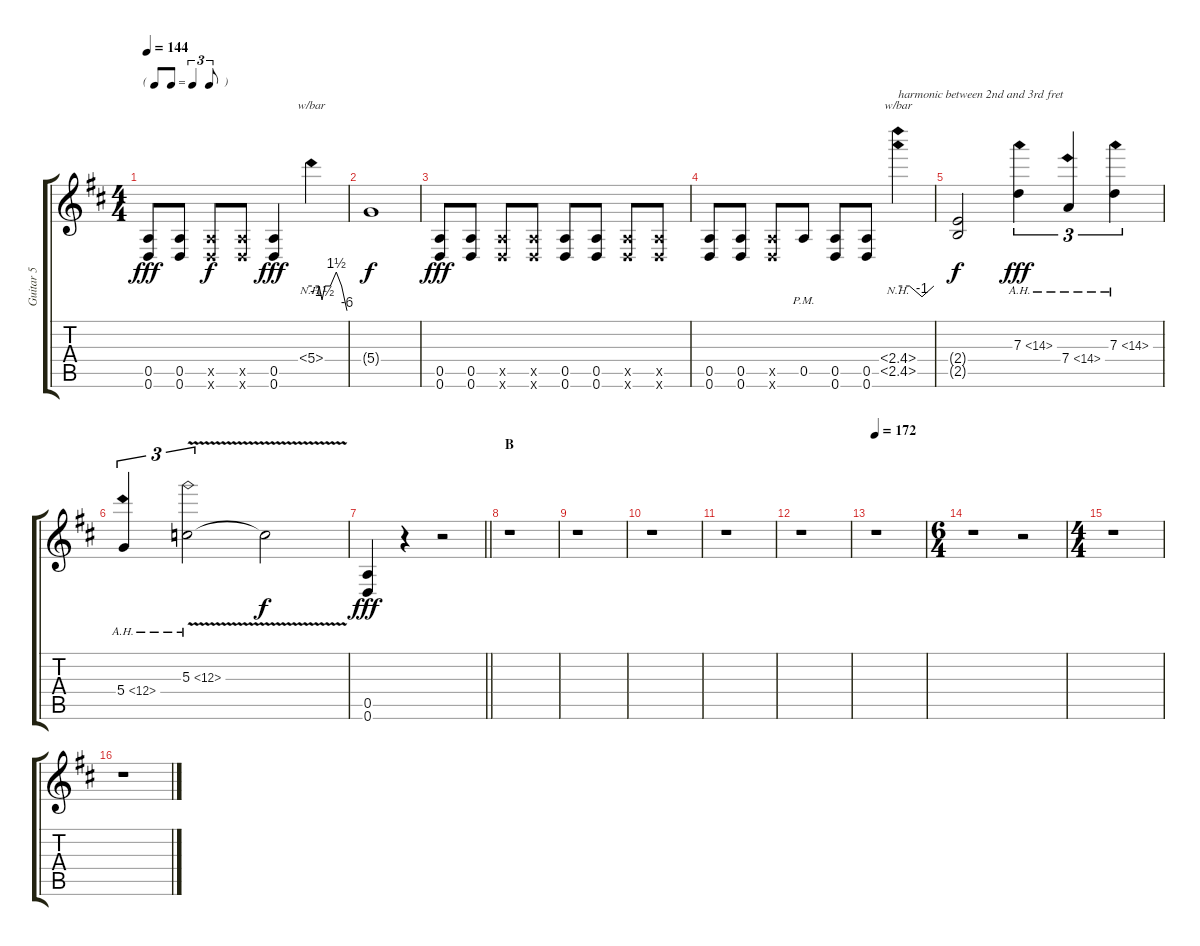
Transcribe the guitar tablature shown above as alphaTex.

\track ("Guitar 5" "Guitar 5") {instrument distortionguitar}
\staff {score tabs}
\tuning (E4 B3 G3 D3 A2 D2) {hide}
\ts (4 4)
\tf triplet8th
\tempo 144
\clef g2
\ks d
(0.5 0.6).8{dy fff} (0.5 0.6).8 (0.5{x} 0.6{x}).8{dy f} (0.5{x} 0.6{x}).8 (0.5 0.6).4{dy fff} 5.4{nh}.4{tbe (custom default 0 0 13 0 18 -6 23 0 32 0 42 6 51 0 60 -24)} |
5.4{t}.1{dy f} |
(0.5 0.6).8{dy fff} (0.5 0.6).8 (0.5{x} 0.6{x}).8 (0.5{x} 0.6{x}).8 (0.5 0.6).8 (0.5 0.6).8 (0.5{x} 0.6{x}).8 (0.5{x} 0.6{x}).8 |
(0.5 0.6).8 (0.5 0.6).8 (0.5{x} 0.6{x}).8 0.5{pm}.8 (0.5 0.6).8 (0.5 0.6).8 (2.4{nh} 2.5{nh}).4{tbe (custom default 0 0 19 0 40 -4 60 0) txt "harmonic between 2nd and 3rd fret" volume 0} |
(2.4{t} 2.5{t}).2{dy f} 7.3{ah 7}.4{tu (3 2) dy fff volume 13} 7.4{ah 7}.4{tu (3 2)} 7.3{ah 7}.4{tu (3 2)} |
5.4{ah 7}.4{tu (3 2)} 5.3{ah 7 v}.2{tu (3 2)} 5.3{t}.2{dy f} |
\barLineRight lightlight
(0.5 0.6).4{dy fff} r.4 r.2 |
\section ("" "B")
r.1 |
r.1 |
r.1 |
r.1 |
r.1 |
\tempo 172
r.1 |
\ts (6 4)
r.1 r.2 |
\ts (4 4)
r.1 |
r.1
